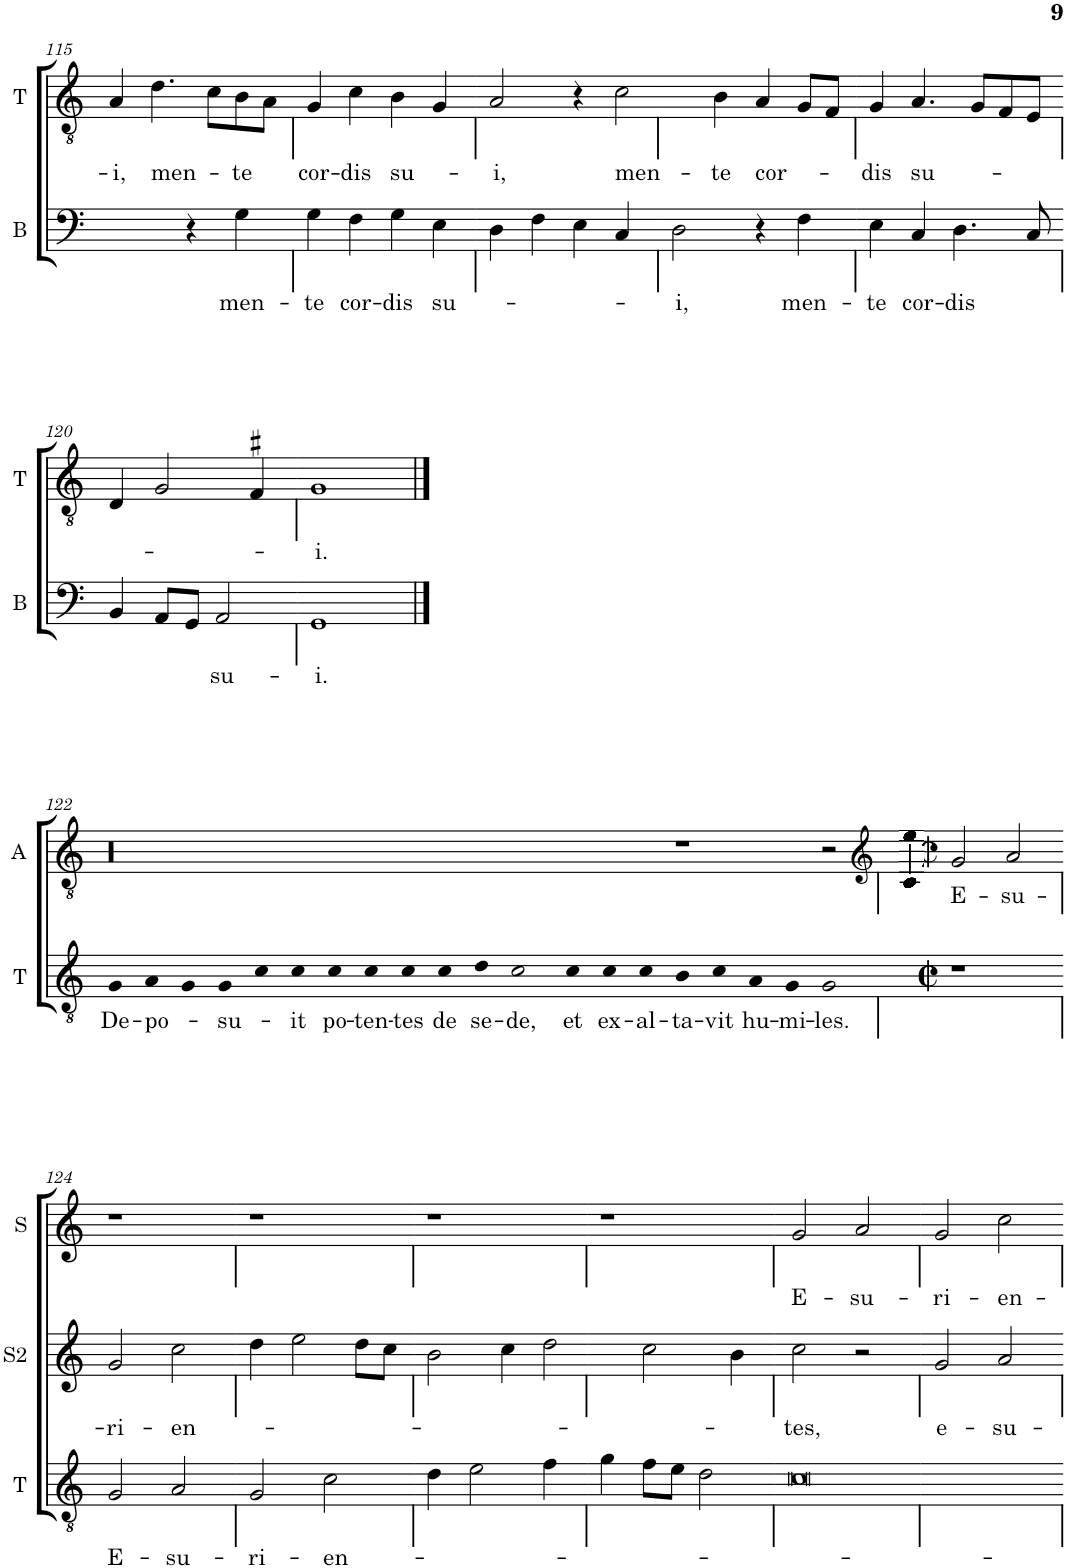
**kern	**text	**kern	**text	**kern	**text	**kern	**text
*part4	*part4	*part3	*part3	*part2	*part2	*part1	*part1
*staff4	*staff4	*staff3	*staff3	*staff2	*staff2	*staff1	*staff1
*I"B	*	*I"T	*	*I"A	*	*I"S	*
*I'B	*	*I'T	*	*I'A	*	*I'S	*
!!LO:PB:g=z
*clefF4	*	*clefGv2	*	*clefGv2	*	*clefG2	*
*k[]	*	*k[]	*	*k[]	*	*k[]	*
*M2/2	*	*M2/2	*	*M2/2	*	*M2/2	*
*met(c|)	*	*met(c|)	*	*met(c|)	*	*met(c|)	*
=115	=115	=115	=115	=115	=115	=115	=115
!	!	!	!LO:LY:b	!	!	!	!
2D\]	.	4A/	-i,	1r	.	1r	.
!	!	!	!LO:LY:b	!	!	!	!
.	.	4.d\	men-	.	.	.	.
4r	.	.	.	.	.	.	.
.	.	8c\L	.	.	.	.	.
!	!LO:LY:b	!	!LO:LY:b	!	!	!	!
4G\	men-	8B\	te	.	.	.	.
.	.	8A\J	.	.	.	.	.
=116	=116	=116	=116	=116	=116	=116	=116
!	!LO:LY:b	!	!LO:LY:b	!	!	!	!
4G\	-te	4G/	cor-	1r	.	1r	.
!	!LO:LY:b	!	!LO:LY:b	!	!	!	!
4F\	cor-	4c\	-dis	.	.	.	.
!	!LO:LY:b	!	!LO:LY:b	!	!	!	!
4G\	-dis	4B\	su-	.	.	.	.
!	!LO:LY:b	!	!	!	!	!	!
4E\	su-	4G/	.	.	.	.	.
=117	=117	=117	=117	=117	=117	=117	=117
!	!	!	!LO:LY:b	!	!	!	!
4D\	.	2A/	-i,	1r	.	1r	.
4F\	.	.	.	.	.	.	.
4E\	.	4r	.	.	.	.	.
!	!	!	!LO:LY:b	!	!	!	!
4C/	.	[4c\	men-	.	.	.	.
=118	=118	=118	=118	=118	=118	=118	=118
!	!LO:LY:b	!	!	!	!	!	!
2D\	-i,	4c\]	.	1r	.	1r	.
!	!	!	!LO:LY:b	!	!	!	!
.	.	4B\	-te	.	.	.	.
!	!	!	!LO:LY:b	!	!	!	!
4r	.	4A/	cor-	.	.	.	.
!	!LO:LY:b	!	!	!	!	!	!
4F\	men-	8G/L	.	.	.	.	.
.	.	8F/J	.	.	.	.	.
=119	=119	=119	=119	=119	=119	=119	=119
!	!LO:LY:b	!	!LO:LY:b	!	!	!	!
4E\	-te	4G/	-dis	1r	.	1r	.
!	!LO:LY:b	!	!LO:LY:b	!	!	!	!
4C/	cor-	4.A/	su-	.	.	.	.
!	!LO:LY:b	!	!	!	!	!	!
4.D\	-dis	.	.	.	.	.	.
.	.	8G/L	.	.	.	.	.
.	.	8F/	.	.	.	.	.
8C/	.	8E/J	.	.	.	.	.
!!LO:LB:g=z
=120	=120	=120	=120	=120	=120	=120	=120
4BB/	.	4D/	.	1r	.	1r	.
8AA/L	.	2G/	.	.	.	.	.
8GG/J	.	.	.	.	.	.	.
!	!LO:LY:b	!	!	!	!	!	!
2AA/	su-	.	.	.	.	.	.
.	.	4F#X/	.	.	.	.	.
=121	=121	=121	=121	=121	=121	=121	=121
!	!LO:LY:b	!	!LO:LY:b	!	!	!	!
1GG	-i.	1G	-i.	1r	.	1r	.
!!LO:LB:g=z
==122	==122	==122	==122	==122	==122	==122	==122
!	!	!	!LO:LY:b	!	!	!	!
1r	.	4G	De-	1r	.	1r	.
!	!	!	!LO:LY:b	!	!	!	!
.	.	4A	-po-	.	.	.	.
.	.	4G	.	.	.	.	.
!	!	!	!LO:LY:b	!	!	!	!
.	.	4G	-su-	.	.	.	.
0.ryy	.	4c	.	0.ryy	.	0.ryy	.
!	!	!	!LO:LY:b	!	!	!	!
.	.	4c	-it	.	.	.	.
!	!	!	!LO:LY:b	!	!	!	!
.	.	4c	po-	.	.	.	.
!	!	!	!LO:LY:b	!	!	!	!
.	.	4c	-ten-	.	.	.	.
!	!	!	!LO:LY:b	!	!	!	!
.	.	4c	-tes	.	.	.	.
!	!	!	!LO:LY:b	!	!	!	!
.	.	4c	de	.	.	.	.
!	!	!	!LO:LY:b	!	!	!	!
.	.	4d	se-	.	.	.	.
!	!	!	!LO:LY:b	!	!	!	!
.	.	2c	-de,	.	.	.	.
!	!	!	!LO:LY:b	!	!	!	!
.	.	4c	et	.	.	.	.
!	!	!	!LO:LY:b	!	!	!	!
.	.	4c	ex-	.	.	.	.
!	!	!	!LO:LY:b	!	!	!	!
.	.	4c	-al-	.	.	.	.
!	!	!	!LO:LY:b	!	!	!	!
1r	.	4B	-ta-	1r	.	1r	.
!	!	!	!LO:LY:b	!	!	!	!
.	.	4c	-vit	.	.	.	.
!	!	!	!LO:LY:b	!	!	!	!
.	.	4A	hu-	.	.	.	.
!	!	!	!LO:LY:b	!	!	!	!
.	.	4G	-mi-	.	.	.	.
!	!	!	!LO:LY:b	!	!	!	!
2r	.	2G	-les.	2r	.	2r	.
=123	=123	=123	=123	=123	=123	=123	=123
*	*	*	*	*clefG2	*	*	*
*M2/2	*	*M2/2	*	*M2/2	*	*M2/2	*
*met(c|)	*	*met(c|)	*	*met(c|)	*	*met(c|)	*
!	!	!	!	!	!LO:LY:b	!	!
1r	.	1r	.	2g/	E-	1r	.
.	.	.	.	1r	.	.	.
1r	.	1ryy	.	.	.	1r	.
!	!	!	!	!	!LO:LY:b	!	!
.	.	.	.	2a/	-su-	.	.
!!LO:LB:g=z
=124	=124	=124	=124	=124	=124	=124	=124
!	!	!	!LO:LY:b	!	!LO:LY:b	!	!
1r	.	2G/	E-	2g/	-ri-	1r	.
!	!	!	!LO:LY:b	!	!	!	!
.	.	2A/	-su-	1r	.	.	.
1r	.	1ryy	.	.	.	1r	.
!	!	!	!	!	!LO:LY:b	!	!
.	.	.	.	2cc\	-en-	.	.
=125	=125	=125	=125	=125	=125	=125	=125
!	!	!	!LO:LY:b	!	!	!	!
1r	.	2G/	-ri-	4dd\	.	1r	.
.	.	.	.	1r	.	.	.
!	!	!	!LO:LY:b	!	!	!	!
.	.	2c\	-en-	.	.	.	.
1r	.	1ryy	.	.	.	1r	.
.	.	.	.	2ee\	.	.	.
.	.	.	.	8dd\L	.	.	.
.	.	.	.	8cc\J	.	.	.
=126	=126	=126	=126	=126	=126	=126	=126
1r	.	4d\	.	2b\	.	1r	.
.	.	2e\	.	.	.	.	.
.	.	.	.	4cc\	.	.	.
.	.	4f\	.	[4dd\	.	.	.
=127	=127	=127	=127	=127	=127	=127	=127
1r	.	4g\	.	4dd\]	.	1r	.
.	.	8f\L	.	2cc\	.	.	.
.	.	8e\J	.	.	.	.	.
.	.	2d\	.	.	.	.	.
.	.	.	.	4b\	.	.	.
=128	=128	=128	=128	=128	=128	=128	=128
!	!	!	!	!	!LO:LY:b	!	!LO:LY:b
1r	.	[1c	.	2cc\	-tes,	2g/	E-
!	!	!	!	!	!	!	!LO:LY:b
.	.	.	.	2r	.	2a/	-su-
=129	=129	=129	=129	=129	=129	=129	=129
!	!	!	!	!	!LO:LY:b	!	!LO:LY:b
1r	.	1c]	.	2g/	e-	2g/	-ri-
!	!	!	!	!	!LO:LY:b	!	!LO:LY:b
.	.	.	.	2a/	-su-	2cc\	-en-
=	=	=	=	=	=	=	=
*-	*-	*-	*-	*-	*-	*-	*-
